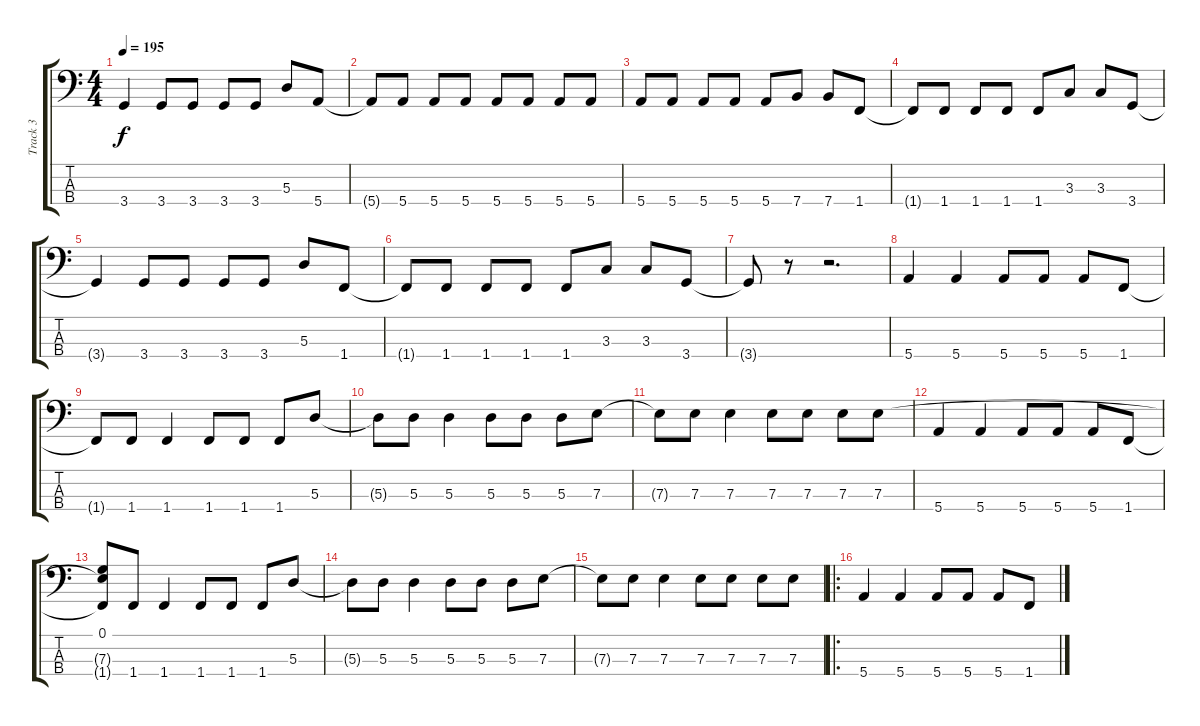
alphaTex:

\track ("Track 3" "Track 3") {instrument electricbassfinger}
\staff {score tabs}
\tuning (G2 D2 A1 E1) {hide}
\ts (4 4)
\tempo 195
\clef f4
\ks c
3.4{t}.4{dy f} 3.4.8 3.4.8 3.4.8 3.4.8 5.3.8 5.4.8 |
5.4{t}.8 5.4.8 5.4.8 5.4.8 5.4.8 5.4.8 5.4.8 5.4.8 |
5.4.8 5.4.8 5.4.8 5.4.8 5.4.8 7.4.8 7.4.8 1.4.8 |
1.4{t}.8 1.4.8 1.4.8 1.4.8 1.4.8 3.3.8 3.3.8 3.4.8 |
3.4{t}.4 3.4.8 3.4.8 3.4.8 3.4.8 5.3.8 1.4.8 |
1.4{t}.8 1.4.8 1.4.8 1.4.8 1.4.8 3.3.8 3.3.8 3.4.8 |
3.4{t}.8 r.8 r.2{d} |
5.4.4 5.4.4 5.4.8 5.4.8 5.4.8 1.4.8 |
1.4{t}.8 1.4.8 1.4.4 1.4.8 1.4.8 1.4.8 5.3.8 |
5.3{t}.8 5.3.8 5.3.4 5.3.8 5.3.8 5.3.8 7.3.8 |
7.3{t}.8 7.3.8 7.3.4 7.3.8 7.3.8 7.3.8 7.3.8 |
5.4.4 5.4.4 5.4.8 5.4.8 5.4.8 1.4.8 |
(0.1 7.3{t} 1.4{t}).8 1.4.8 1.4.4 1.4.8 1.4.8 1.4.8 5.3.8 |
5.3{t}.8 5.3.8 5.3.4 5.3.8 5.3.8 5.3.8 7.3.8 |
7.3{t}.8 7.3.8 7.3.4 7.3.8 7.3.8 7.3.8 7.3.8 |
\ro
5.4.4 5.4.4 5.4.8 5.4.8 5.4.8 1.4.8
